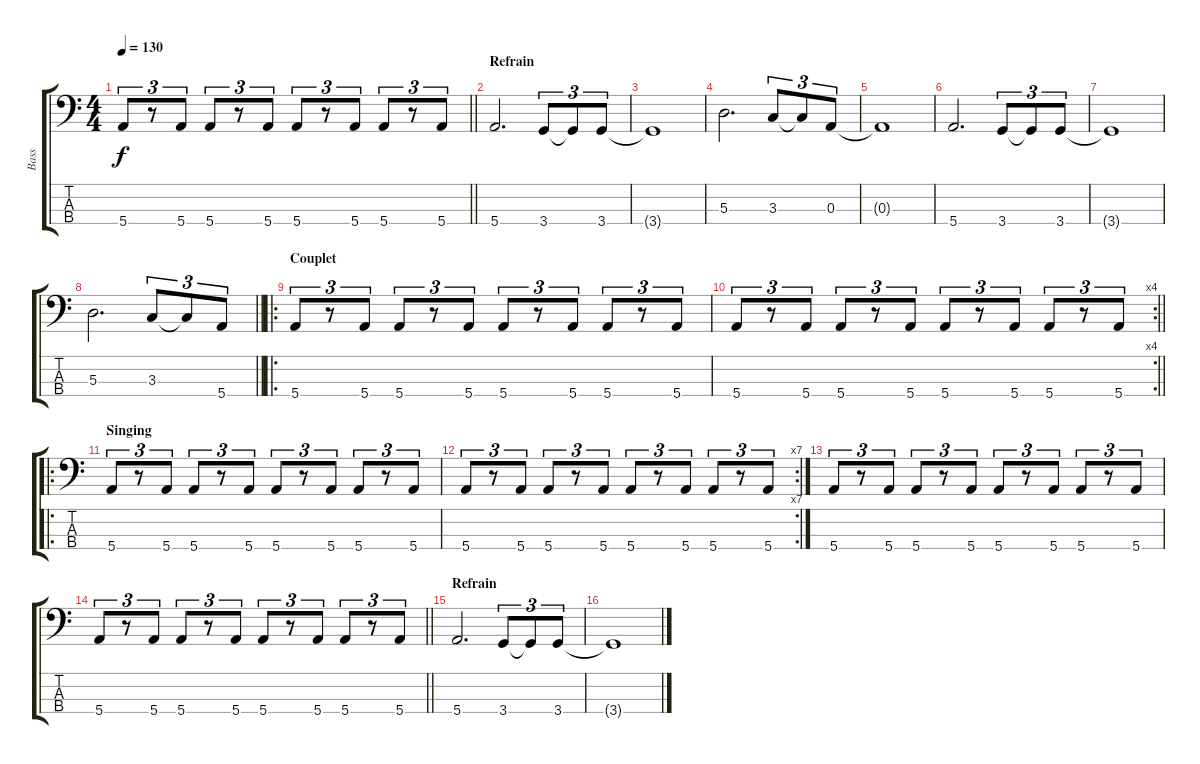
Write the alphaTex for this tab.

\track ("Bass" "Bass") {instrument electricbassfinger}
\staff {score tabs}
\tuning (G2 D2 A1 E1) {hide}
\ts (4 4)
\tempo 130
\clef f4
\barLineRight lightlight
\ks c
5.4.8{tu (3 2) dy f} r.8{tu (3 2)} 5.4.8{tu (3 2)} 5.4.8{tu (3 2)} r.8{tu (3 2)} 5.4.8{tu (3 2)} 5.4.8{tu (3 2)} r.8{tu (3 2)} 5.4.8{tu (3 2)} 5.4.8{tu (3 2)} r.8{tu (3 2)} 5.4.8{tu (3 2)} |
\section ("" "Refrain")
5.4.2{d} 3.4.8{tu (3 2)} 3.4{t}.8{tu (3 2)} 3.4.8{tu (3 2)} |
3.4{t}.1 |
5.3.2{d} 3.3.8{tu (3 2)} 3.3{t}.8{tu (3 2)} 0.3.8{tu (3 2)} |
0.3{t}.1 |
5.4.2{d} 3.4.8{tu (3 2)} 3.4{t}.8{tu (3 2)} 3.4.8{tu (3 2)} |
3.4{t}.1 |
\barLineRight lightlight
5.3.2{d} 3.3.8{tu (3 2)} 3.3{t}.8{tu (3 2)} 5.4.8{tu (3 2)} |
\ro
\section ("" "Couplet")
5.4.8{tu (3 2)} r.8{tu (3 2)} 5.4.8{tu (3 2)} 5.4.8{tu (3 2)} r.8{tu (3 2)} 5.4.8{tu (3 2)} 5.4.8{tu (3 2)} r.8{tu (3 2)} 5.4.8{tu (3 2)} 5.4.8{tu (3 2)} r.8{tu (3 2)} 5.4.8{tu (3 2)} |
\rc 4
\barLineRight lightlight
5.4.8{tu (3 2)} r.8{tu (3 2)} 5.4.8{tu (3 2)} 5.4.8{tu (3 2)} r.8{tu (3 2)} 5.4.8{tu (3 2)} 5.4.8{tu (3 2)} r.8{tu (3 2)} 5.4.8{tu (3 2)} 5.4.8{tu (3 2)} r.8{tu (3 2)} 5.4.8{tu (3 2)} |
\ro
\section ("" "Singing")
5.4.8{tu (3 2)} r.8{tu (3 2)} 5.4.8{tu (3 2)} 5.4.8{tu (3 2)} r.8{tu (3 2)} 5.4.8{tu (3 2)} 5.4.8{tu (3 2)} r.8{tu (3 2)} 5.4.8{tu (3 2)} 5.4.8{tu (3 2)} r.8{tu (3 2)} 5.4.8{tu (3 2)} |
\rc 7
5.4.8{tu (3 2)} r.8{tu (3 2)} 5.4.8{tu (3 2)} 5.4.8{tu (3 2)} r.8{tu (3 2)} 5.4.8{tu (3 2)} 5.4.8{tu (3 2)} r.8{tu (3 2)} 5.4.8{tu (3 2)} 5.4.8{tu (3 2)} r.8{tu (3 2)} 5.4.8{tu (3 2)} |
5.4.8{tu (3 2)} r.8{tu (3 2)} 5.4.8{tu (3 2)} 5.4.8{tu (3 2)} r.8{tu (3 2)} 5.4.8{tu (3 2)} 5.4.8{tu (3 2)} r.8{tu (3 2)} 5.4.8{tu (3 2)} 5.4.8{tu (3 2)} r.8{tu (3 2)} 5.4.8{tu (3 2)} |
\barLineRight lightlight
5.4.8{tu (3 2)} r.8{tu (3 2)} 5.4.8{tu (3 2)} 5.4.8{tu (3 2)} r.8{tu (3 2)} 5.4.8{tu (3 2)} 5.4.8{tu (3 2)} r.8{tu (3 2)} 5.4.8{tu (3 2)} 5.4.8{tu (3 2)} r.8{tu (3 2)} 5.4.8{tu (3 2)} |
\section ("" "Refrain")
5.4.2{d} 3.4.8{tu (3 2)} 3.4{t}.8{tu (3 2)} 3.4.8{tu (3 2)} |
3.4{t}.1
